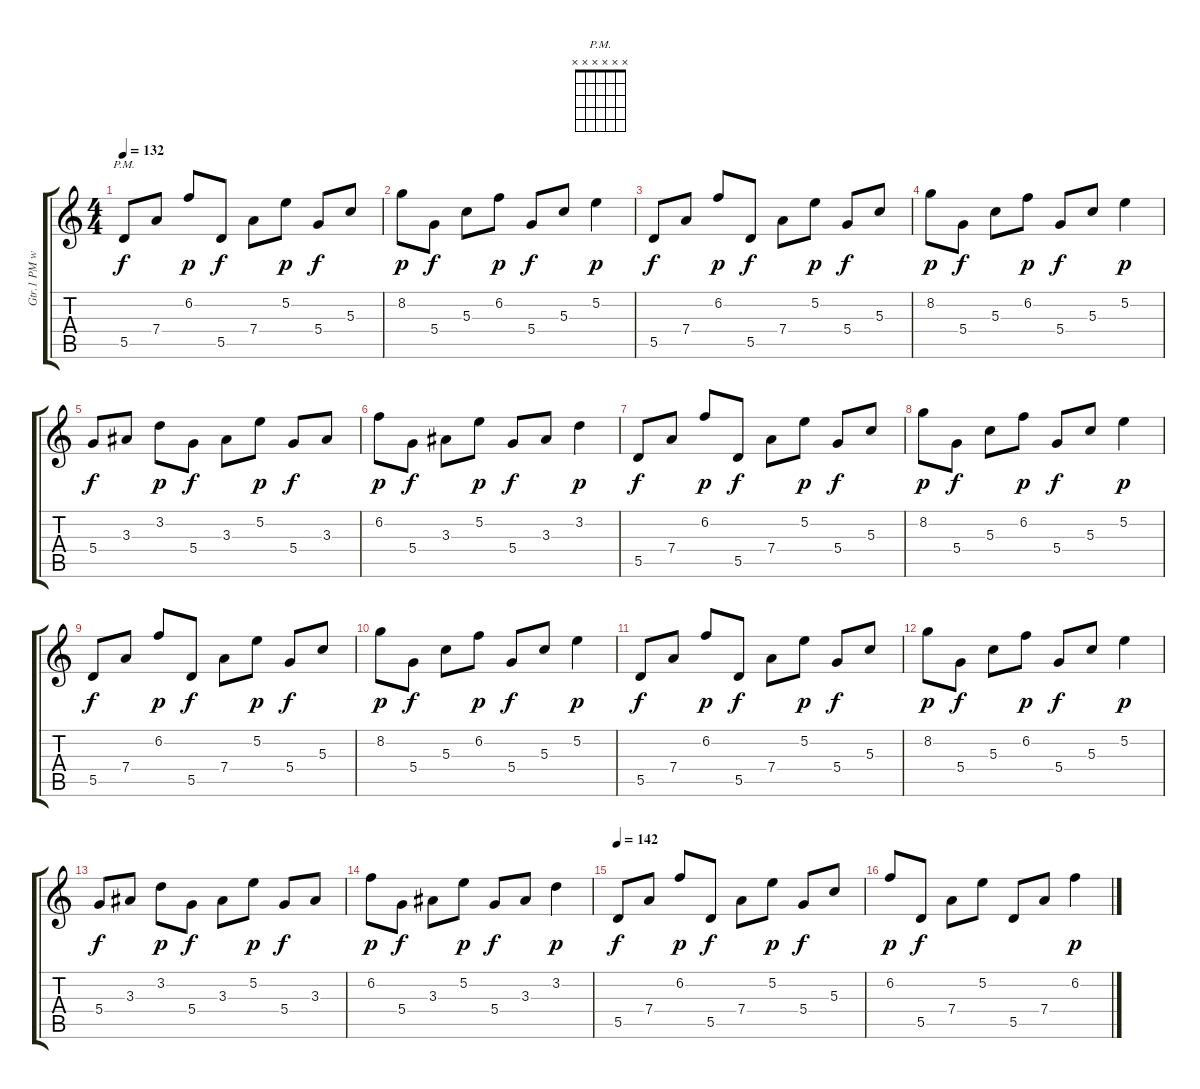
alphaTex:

\track ("Gtr.1 PM w/Clean tone + delay" "Gtr.1 PM w") {instrument electricguitarmuted}
\staff {score tabs}
\tuning (E4 B3 G3 D3 A2 E2) {hide}
\chord ("P.M." x x x x x x) {firstfret 0}
\ts (4 4)
\tempo 132
\clef g2
\ks c
5.5.8{ch "P.M." dy f} 7.4.8 6.2.8{dy p} 5.5.8{dy f} 7.4.8 5.2.8{dy p} 5.4.8{dy f} 5.3.8 |
8.2.8{dy p} 5.4.8{dy f} 5.3.8 6.2.8{dy p} 5.4.8{dy f} 5.3.8 5.2.4{dy p} |
5.5.8{dy f} 7.4.8 6.2.8{dy p} 5.5.8{dy f} 7.4.8 5.2.8{dy p} 5.4.8{dy f} 5.3.8 |
8.2.8{dy p} 5.4.8{dy f} 5.3.8 6.2.8{dy p} 5.4.8{dy f} 5.3.8 5.2.4{dy p} |
5.4.8{dy f} 3.3.8 3.2.8{dy p} 5.4.8{dy f} 3.3.8 5.2.8{dy p} 5.4.8{dy f} 3.3.8 |
6.2.8{dy p} 5.4.8{dy f} 3.3.8 5.2.8{dy p} 5.4.8{dy f} 3.3.8 3.2.4{dy p} |
5.5.8{dy f} 7.4.8 6.2.8{dy p} 5.5.8{dy f} 7.4.8 5.2.8{dy p} 5.4.8{dy f} 5.3.8 |
8.2.8{dy p} 5.4.8{dy f} 5.3.8 6.2.8{dy p} 5.4.8{dy f} 5.3.8 5.2.4{dy p} |
5.5.8{dy f} 7.4.8 6.2.8{dy p} 5.5.8{dy f} 7.4.8 5.2.8{dy p} 5.4.8{dy f} 5.3.8 |
8.2.8{dy p} 5.4.8{dy f} 5.3.8 6.2.8{dy p} 5.4.8{dy f} 5.3.8 5.2.4{dy p} |
5.5.8{dy f} 7.4.8 6.2.8{dy p} 5.5.8{dy f} 7.4.8 5.2.8{dy p} 5.4.8{dy f} 5.3.8 |
8.2.8{dy p} 5.4.8{dy f} 5.3.8 6.2.8{dy p} 5.4.8{dy f} 5.3.8 5.2.4{dy p} |
5.4.8{dy f} 3.3.8 3.2.8{dy p} 5.4.8{dy f} 3.3.8 5.2.8{dy p} 5.4.8{dy f} 3.3.8 |
6.2.8{dy p} 5.4.8{dy f} 3.3.8 5.2.8{dy p} 5.4.8{dy f} 3.3.8 3.2.4{dy p} |
\tempo 142
5.5.8{dy f} 7.4.8 6.2.8{dy p} 5.5.8{dy f} 7.4.8 5.2.8{dy p} 5.4.8{dy f} 5.3.8 |
6.2.8{dy p} 5.5.8{dy f} 7.4.8 5.2.8 5.5.8 7.4.8 6.2.4{dy p}
